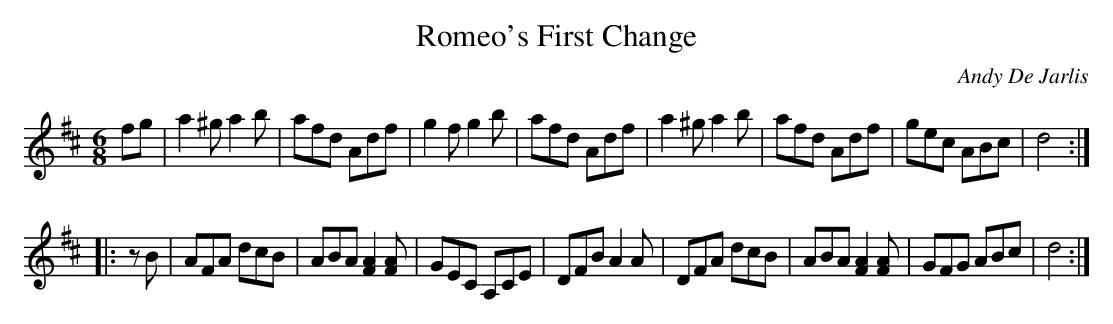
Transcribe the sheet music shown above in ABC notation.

X:1	% 2011
T: Romeo's First Change
C: Andy De Jarlis
M: 6/8
L: 1/8
K: D
fg |\
a2^g a2b | afd Adf | g2f g2b | afd Adf |\
a2^g a2b | afd Adf | gec ABc | d4 :|
|: zB |\
AFA dcB | ABA [F2A2] [FA] | GEC A,CE | DFB A2A |\
DFA dcB | ABA [F2A2] [FA] | GFG ABc  | d4 :|
